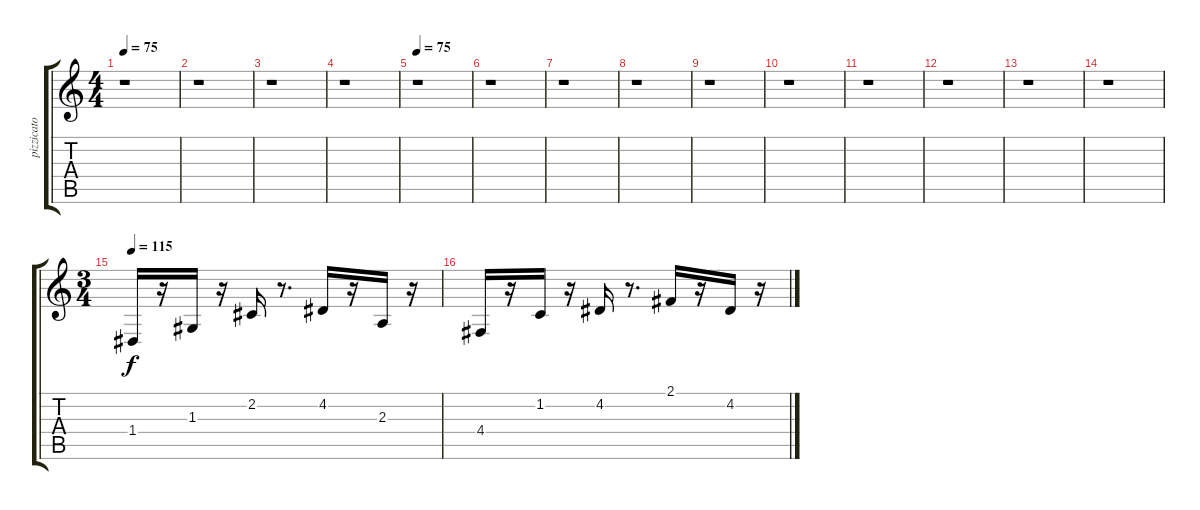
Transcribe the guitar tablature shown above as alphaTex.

\track ("pizzicato" "pizzicato") {instrument pizzicatostrings}
\staff {score tabs}
\tuning (E4 B3 G3 D3 A2 E2) {hide}
\ts (4 4)
\tempo 75
\clef g2
\ks c
r.1{dy f} |
r.1 |
r.1 |
r.1 |
\tempo 75
r.1 |
r.1 |
r.1 |
r.1 |
r.1 |
r.1 |
r.1 |
r.1 |
r.1 |
r.1 |
\ts (3 4)
\tempo 115
1.4.16 r.16 1.3.16 r.16 2.2.16 r.8{d} 4.2.16 r.16 2.3.16 r.16 |
4.4.16 r.16 1.2.16 r.16 4.2.16 r.8{d} 2.1.16 r.16 4.2.16 r.16
